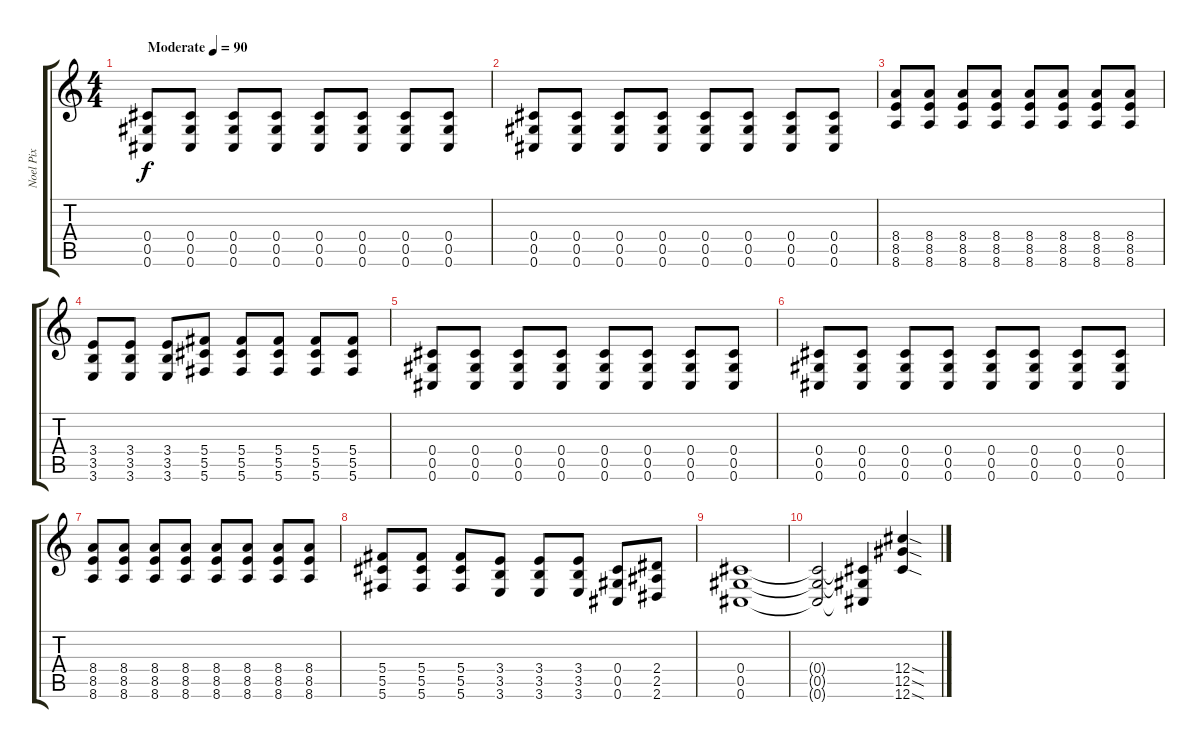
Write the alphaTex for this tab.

\track ("Noel Pix" "Noel Pix") {instrument distortionguitar}
\staff {score tabs}
\tuning (Eb4 Bb3 Gb3 Db3 Ab2 Db2) {hide}
\ts (4 4)
\tempo (90 "Moderate")
\clef g2
\ks c
(0.4 0.5 0.6).8{dy f instrument distortionguitar} (0.4 0.5 0.6).8 (0.4 0.5 0.6).8 (0.4 0.5 0.6).8 (0.4 0.5 0.6).8 (0.4 0.5 0.6).8 (0.4 0.5 0.6).8 (0.4 0.5 0.6).8 |
(0.4 0.5 0.6).8 (0.4 0.5 0.6).8 (0.4 0.5 0.6).8 (0.4 0.5 0.6).8 (0.4 0.5 0.6).8 (0.4 0.5 0.6).8 (0.4 0.5 0.6).8 (0.4 0.5 0.6).8 |
(8.4 8.5 8.6).8 (8.4 8.5 8.6).8 (8.4 8.5 8.6).8 (8.4 8.5 8.6).8 (8.4 8.5 8.6).8 (8.4 8.5 8.6).8 (8.4 8.5 8.6).8 (8.4 8.5 8.6).8 |
(3.4 3.5 3.6).8 (3.4 3.5 3.6).8 (3.4 3.5 3.6).8 (5.4 5.5 5.6).8 (5.4 5.5 5.6).8 (5.4 5.5 5.6).8 (5.4 5.5 5.6).8 (5.4 5.5 5.6).8 |
(0.4 0.5 0.6).8 (0.4 0.5 0.6).8 (0.4 0.5 0.6).8 (0.4 0.5 0.6).8 (0.4 0.5 0.6).8 (0.4 0.5 0.6).8 (0.4 0.5 0.6).8 (0.4 0.5 0.6).8 |
(0.4 0.5 0.6).8 (0.4 0.5 0.6).8 (0.4 0.5 0.6).8 (0.4 0.5 0.6).8 (0.4 0.5 0.6).8 (0.4 0.5 0.6).8 (0.4 0.5 0.6).8 (0.4 0.5 0.6).8 |
(8.4 8.5 8.6).8 (8.4 8.5 8.6).8 (8.4 8.5 8.6).8 (8.4 8.5 8.6).8 (8.4 8.5 8.6).8 (8.4 8.5 8.6).8 (8.4 8.5 8.6).8 (8.4 8.5 8.6).8 |
(5.4 5.5 5.6).8 (5.4 5.5 5.6).8 (5.4 5.5 5.6).8 (3.4 3.5 3.6).8 (3.4 3.5 3.6).8 (3.4 3.5 3.6).8 (0.4 0.5 0.6).8 (2.4 2.5 2.6).8 |
(0.4 0.5 0.6).1 |
(0.4{t} 0.5{t} 0.6{t}).2 (0.4{t} 0.5{t} 0.6{t}).4 (12.4{sod} 12.5{sod} 12.6{sod}).4
